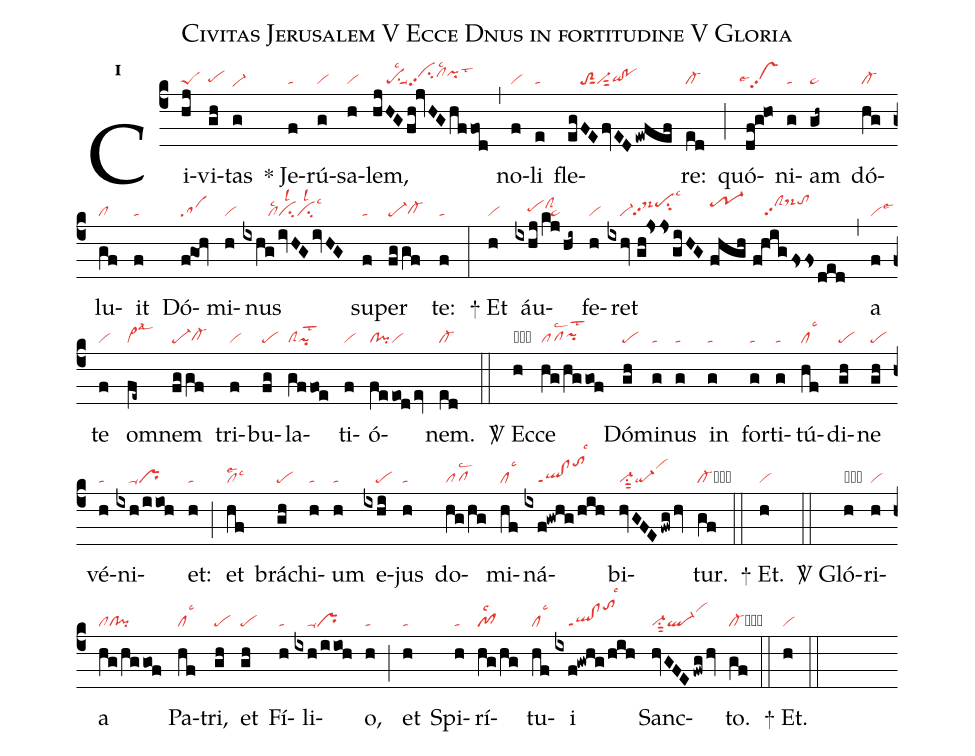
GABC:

name:Civitas Jerusalem V Ecce Dnus in fortitudine V Gloria;
office-part:re;
mode:1;
nabc-lines:1;
%%
initial-style: 1;
name: Civitas Jerusalem;
mode: 1;
office-part: Responsorium;
annotation: Resp.;
annotation: i;
nabc-lines: 1;
%%
(c4) Ci(hj|peS)vi(gh|pehg)tas(g|vi-he) <sp>*</sp> Je(f|ta)rú(g|vi)sa(h|vi)lem,(hjHG/fh!jvHGhffod|////pelsc2su1suu1cihipp2clhilsc2pihilst3) (,) no(f|vi)li(e|ta) fle(egFEfvED/ewfef|////toS2sut1vi-sut2qihg!pohg)re:(ed|cl-) (;) quó(df!g!ho|``vshhpp2lse4)ni(g|ta)am(gh~|ta>) dó(hg|cl-)lu(gf|cl)it(f|ta) Dó(f!goh|sa)mi(h|vi)nus(ixhg/ivHGivHG|////////cllsc2cilsl2cilsl2lsc3) su(f|ta)per(fggf|pe-cl-hg) te:(f|ta) (:)
<sp>+</sp> Et(h|vi) áu(ixhj/kj/hi~|////pehhclShi`ta>)fe(h|vi)ret(ixhv//gh!jssgiHG|////vi-ds-hjpp2pehjsu2lsc3|//fhgh|tr-1hj|//f@h@igfssded|////clShjpp2ds-hktohk) (,) a(f|vilse3) te(f|vi) om(fe~|vi>lsal3)nem(fggf|pe-cl-hg) tri(f|vi)bu(fg|pe)la(gffoe|clSpilst2)ti(f|vi)ó(feeod/ev|cl!pivi)nem.(ed|cl-) (::)

<sp>V/</sp> Ec(h|obvi)ce(hg/hggof|pflsc2`pihhlst2) Dó(gh|pe)mi(g|ta)nus(g|ta) in(g|ta) for(g|ta)ti(g|ta)tú(hf|cllsc3)di(gh|pe)ne(gh|pe) vé(h|ta)ni(ixh/iioh|////ta-pr)et:(h|ta) (;) et(hf|cllse2lsc3) brá(gh|pe)chi(h|ta)um(h|ta) e(ixhi|////pe)jus(h|ta) do(hg/hg|pflsc2)mi(hf|cllsc3)ná(ixf!gwhg/hih|////ql!clppt1tohmlsc3)bi(hvGFE/fwg/hv|vi-su1sut2qi-vihl)tur.(gf|cl-cb) (::)
<sp>+</sp> Et.(h|vi) (::)

<sp>V/</sp> Gló(h|obvi)ri(h|vi)a(hg/hggof|clcl!pi) Pa(hf|cllsc3)tri,(gh|pe) et(gh|pe) Fí(h|ta)li(ixh/iioh|////ta-pr)o,(h|ta) (;) et(h|ta) Spi(h|ta)rí(hg/hg|pf1lsc2)tu(hf|cllsc3)i(ixf!gwhg/hih|////ql!clppt1tohmlsc3) Sanc(hvGFE/fwg/hv|vi-su1sut2ql-vihl)to.(gf|cl-cb) (::)
<sp>+</sp> Et.(h|vi) (::)
